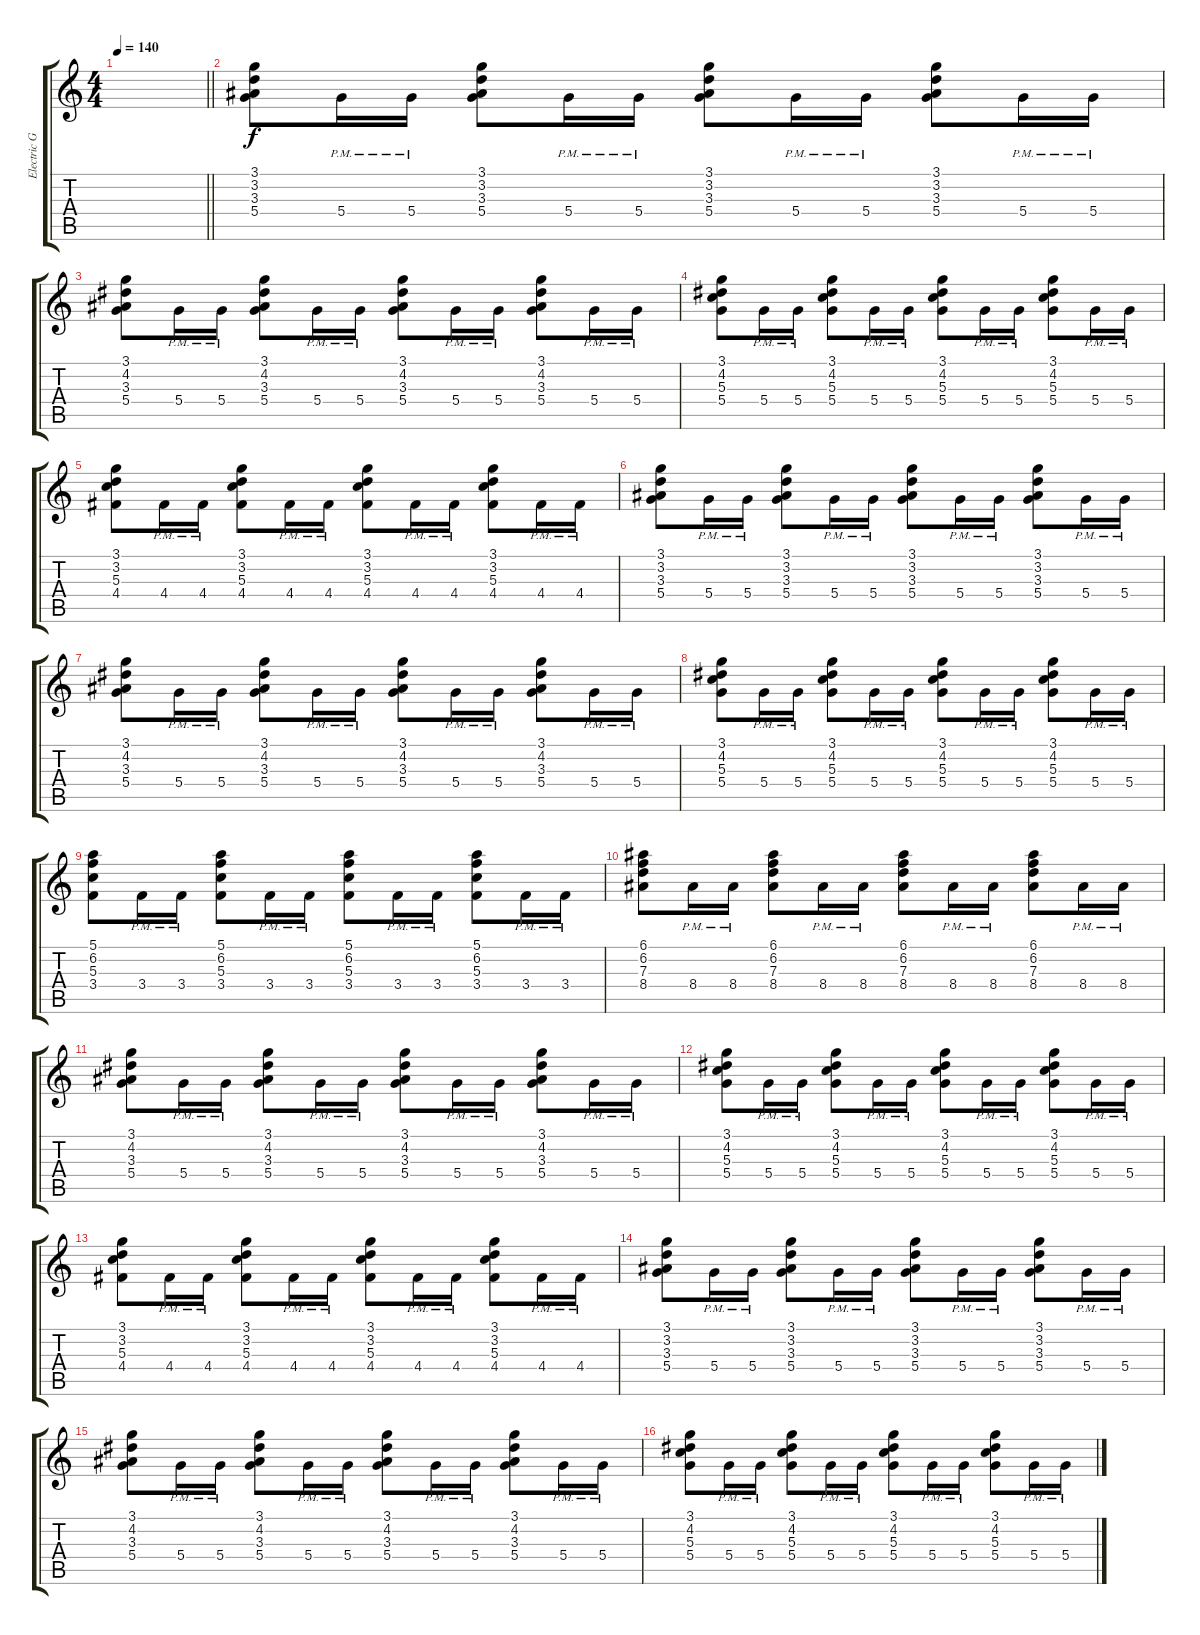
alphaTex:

\track ("Electric Guitar" "Electric G") {instrument electricguitarclean}
\staff {score tabs}
\tuning (E4 B3 G3 D3 A2 E2) {hide}
\ts (4 4)
\tempo 140
\clef g2
\barLineRight lightlight
\ks c
|
(3.1 3.2 3.3 5.4).8 5.4{pm}.16 5.4{pm}.16 (3.1 3.2 3.3 5.4).8 5.4{pm}.16 5.4{pm}.16 (3.1 3.2 3.3 5.4).8 5.4{pm}.16 5.4{pm}.16 (3.1 3.2 3.3 5.4).8 5.4{pm}.16 5.4{pm}.16 |
(3.1 4.2 3.3 5.4).8 5.4{pm}.16 5.4{pm}.16 (3.1 4.2 3.3 5.4).8 5.4{pm}.16 5.4{pm}.16 (3.1 4.2 3.3 5.4).8 5.4{pm}.16 5.4{pm}.16 (3.1 4.2 3.3 5.4).8 5.4{pm}.16 5.4{pm}.16 |
(3.1 4.2 5.3 5.4).8 5.4{pm}.16 5.4{pm}.16 (3.1 4.2 5.3 5.4).8 5.4{pm}.16 5.4{pm}.16 (3.1 4.2 5.3 5.4).8 5.4{pm}.16 5.4{pm}.16 (3.1 4.2 5.3 5.4).8 5.4{pm}.16 5.4{pm}.16 |
(3.1 3.2 5.3 4.4).8 4.4{pm}.16 4.4{pm}.16 (3.1 3.2 5.3 4.4).8 4.4{pm}.16 4.4{pm}.16 (3.1 3.2 5.3 4.4).8 4.4{pm}.16 4.4{pm}.16 (3.1 3.2 5.3 4.4).8 4.4{pm}.16 4.4{pm}.16 |
(3.1 3.2 3.3 5.4).8 5.4{pm}.16 5.4{pm}.16 (3.1 3.2 3.3 5.4).8 5.4{pm}.16 5.4{pm}.16 (3.1 3.2 3.3 5.4).8 5.4{pm}.16 5.4{pm}.16 (3.1 3.2 3.3 5.4).8 5.4{pm}.16 5.4{pm}.16 |
(3.1 4.2 3.3 5.4).8 5.4{pm}.16 5.4{pm}.16 (3.1 4.2 3.3 5.4).8 5.4{pm}.16 5.4{pm}.16 (3.1 4.2 3.3 5.4).8 5.4{pm}.16 5.4{pm}.16 (3.1 4.2 3.3 5.4).8 5.4{pm}.16 5.4{pm}.16 |
(3.1 4.2 5.3 5.4).8 5.4{pm}.16 5.4{pm}.16 (3.1 4.2 5.3 5.4).8 5.4{pm}.16 5.4{pm}.16 (3.1 4.2 5.3 5.4).8 5.4{pm}.16 5.4{pm}.16 (3.1 4.2 5.3 5.4).8 5.4{pm}.16 5.4{pm}.16 |
(5.1 6.2 5.3 3.4).8 3.4{pm}.16 3.4{pm}.16 (5.1 6.2 5.3 3.4).8 3.4{pm}.16 3.4{pm}.16 (5.1 6.2 5.3 3.4).8 3.4{pm}.16 3.4{pm}.16 (5.1 6.2 5.3 3.4).8 3.4{pm}.16 3.4{pm}.16 |
(6.1 6.2 7.3 8.4).8 8.4{pm}.16 8.4{pm}.16 (6.1 6.2 7.3 8.4).8 8.4{pm}.16 8.4{pm}.16 (6.1 6.2 7.3 8.4).8 8.4{pm}.16 8.4{pm}.16 (6.1 6.2 7.3 8.4).8 8.4{pm}.16 8.4{pm}.16 |
(3.1 4.2 3.3 5.4).8 5.4{pm}.16 5.4{pm}.16 (3.1 4.2 3.3 5.4).8 5.4{pm}.16 5.4{pm}.16 (3.1 4.2 3.3 5.4).8 5.4{pm}.16 5.4{pm}.16 (3.1 4.2 3.3 5.4).8 5.4{pm}.16 5.4{pm}.16 |
(3.1 4.2 5.3 5.4).8 5.4{pm}.16 5.4{pm}.16 (3.1 4.2 5.3 5.4).8 5.4{pm}.16 5.4{pm}.16 (3.1 4.2 5.3 5.4).8 5.4{pm}.16 5.4{pm}.16 (3.1 4.2 5.3 5.4).8 5.4{pm}.16 5.4{pm}.16 |
(3.1 3.2 5.3 4.4).8 4.4{pm}.16 4.4{pm}.16 (3.1 3.2 5.3 4.4).8 4.4{pm}.16 4.4{pm}.16 (3.1 3.2 5.3 4.4).8 4.4{pm}.16 4.4{pm}.16 (3.1 3.2 5.3 4.4).8 4.4{pm}.16 4.4{pm}.16 |
(3.1 3.2 3.3 5.4).8 5.4{pm}.16 5.4{pm}.16 (3.1 3.2 3.3 5.4).8 5.4{pm}.16 5.4{pm}.16 (3.1 3.2 3.3 5.4).8 5.4{pm}.16 5.4{pm}.16 (3.1 3.2 3.3 5.4).8 5.4{pm}.16 5.4{pm}.16 |
(3.1 4.2 3.3 5.4).8 5.4{pm}.16 5.4{pm}.16 (3.1 4.2 3.3 5.4).8 5.4{pm}.16 5.4{pm}.16 (3.1 4.2 3.3 5.4).8 5.4{pm}.16 5.4{pm}.16 (3.1 4.2 3.3 5.4).8 5.4{pm}.16 5.4{pm}.16 |
(3.1 4.2 5.3 5.4).8 5.4{pm}.16 5.4{pm}.16 (3.1 4.2 5.3 5.4).8 5.4{pm}.16 5.4{pm}.16 (3.1 4.2 5.3 5.4).8 5.4{pm}.16 5.4{pm}.16 (3.1 4.2 5.3 5.4).8 5.4{pm}.16 5.4{pm}.16
